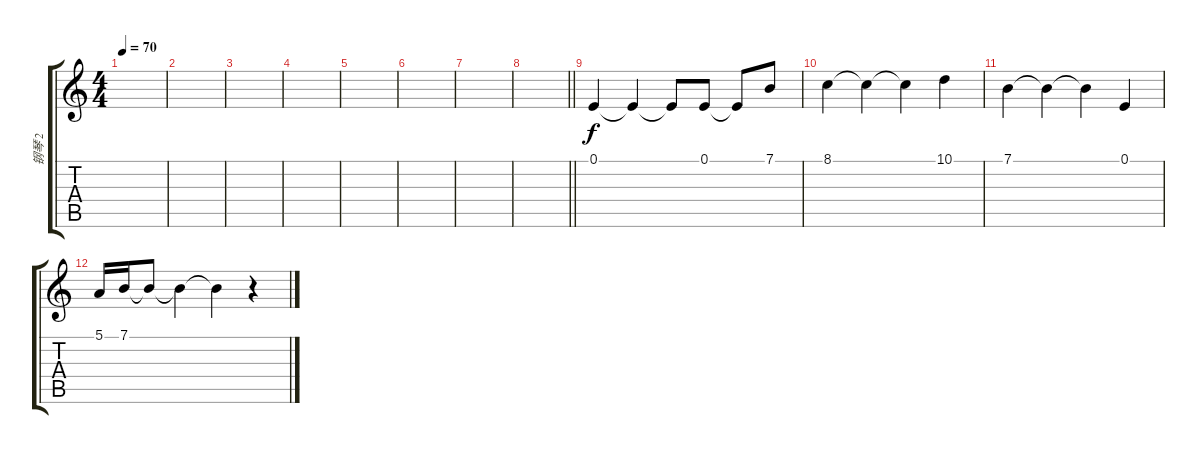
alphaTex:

\track ("钢琴 2" "钢琴 2") {instrument electricgrandpiano}
\staff {score tabs}
\tuning (E4 B3 G3 D3 A2 E2) {hide}
\ts (4 4)
\tempo 70
\clef g2
\ks c
|
|
|
|
|
|
|
\barLineRight lightlight
|
0.1.4 0.1{t}.4 0.1{t}.8 0.1.8 0.1{t}.8 7.1.8 |
8.1.4 8.1{t}.4 8.1{t}.4 10.1.4 |
7.1.4 7.1{t}.4 7.1{t}.4{txt ""} 0.1.4 |
5.1.16 7.1.16 7.1{t}.8 7.1{t}.4 7.1{t}.4 r.4
